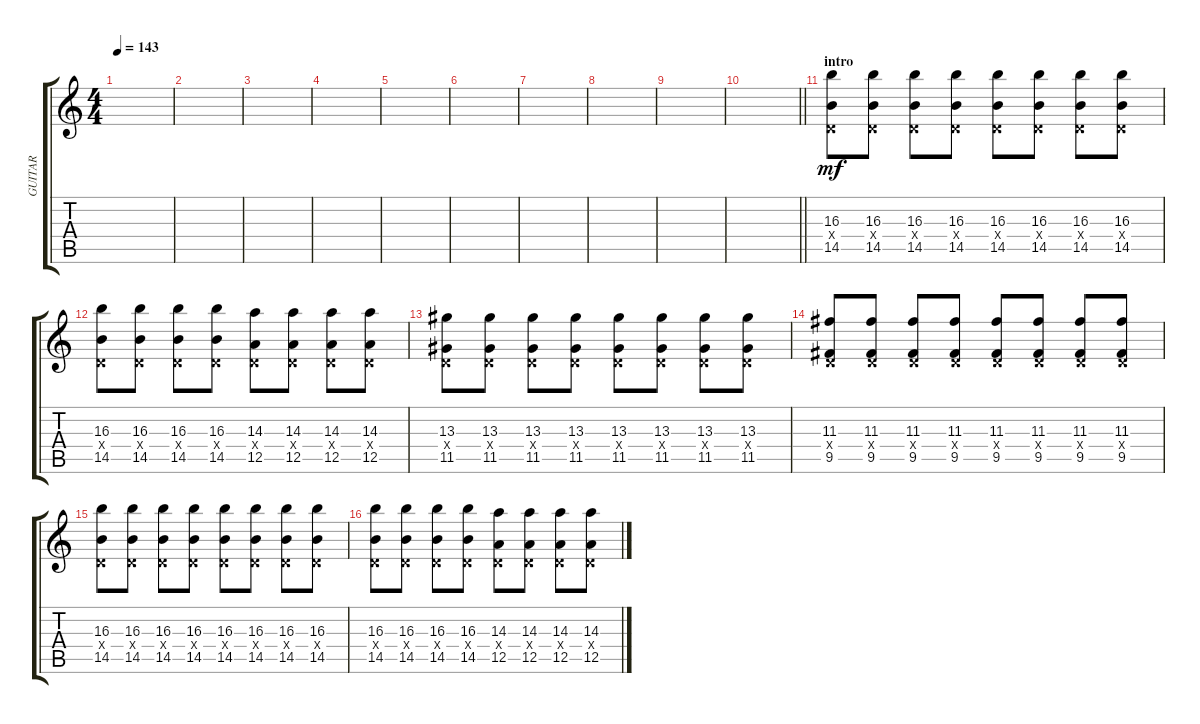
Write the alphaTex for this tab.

\track ("GUITAR" "GUITAR") {instrument distortionguitar}
\staff {score tabs}
\tuning (E4 B3 G3 D3 A2 E2) {hide}
\ts (4 4)
\tempo 143
\clef g2
\ks c
|
|
|
|
|
|
|
|
|
\barLineRight lightlight
|
\section ("" "intro")
(16.3 0.4{x} 14.5).8{dy mf} (16.3 0.4{x} 14.5).8 (16.3 0.4{x} 14.5).8 (16.3 0.4{x} 14.5).8 (16.3 0.4{x} 14.5).8 (16.3 0.4{x} 14.5).8 (16.3 0.4{x} 14.5).8 (16.3 0.4{x} 14.5).8 |
(16.3 0.4{x} 14.5).8 (16.3 0.4{x} 14.5).8 (16.3 0.4{x} 14.5).8 (16.3 0.4{x} 14.5).8 (14.3 0.4{x} 12.5).8 (14.3 0.4{x} 12.5).8 (14.3 0.4{x} 12.5).8 (14.3 0.4{x} 12.5).8 |
(13.3 0.4{x} 11.5).8 (13.3 0.4{x} 11.5).8 (13.3 0.4{x} 11.5).8 (13.3 0.4{x} 11.5).8 (13.3 0.4{x} 11.5).8 (13.3 0.4{x} 11.5).8 (13.3 0.4{x} 11.5).8 (13.3 0.4{x} 11.5).8 |
(11.3 0.4{x} 9.5).8 (11.3 0.4{x} 9.5).8 (11.3 0.4{x} 9.5).8 (11.3 0.4{x} 9.5).8 (11.3 0.4{x} 9.5).8 (11.3 0.4{x} 9.5).8 (11.3 0.4{x} 9.5).8 (11.3 0.4{x} 9.5).8 |
(16.3 0.4{x} 14.5).8 (16.3 0.4{x} 14.5).8 (16.3 0.4{x} 14.5).8 (16.3 0.4{x} 14.5).8 (16.3 0.4{x} 14.5).8 (16.3 0.4{x} 14.5).8 (16.3 0.4{x} 14.5).8 (16.3 0.4{x} 14.5).8 |
(16.3 0.4{x} 14.5).8 (16.3 0.4{x} 14.5).8 (16.3 0.4{x} 14.5).8 (16.3 0.4{x} 14.5).8 (14.3 0.4{x} 12.5).8 (14.3 0.4{x} 12.5).8 (14.3 0.4{x} 12.5).8 (14.3 0.4{x} 12.5).8
